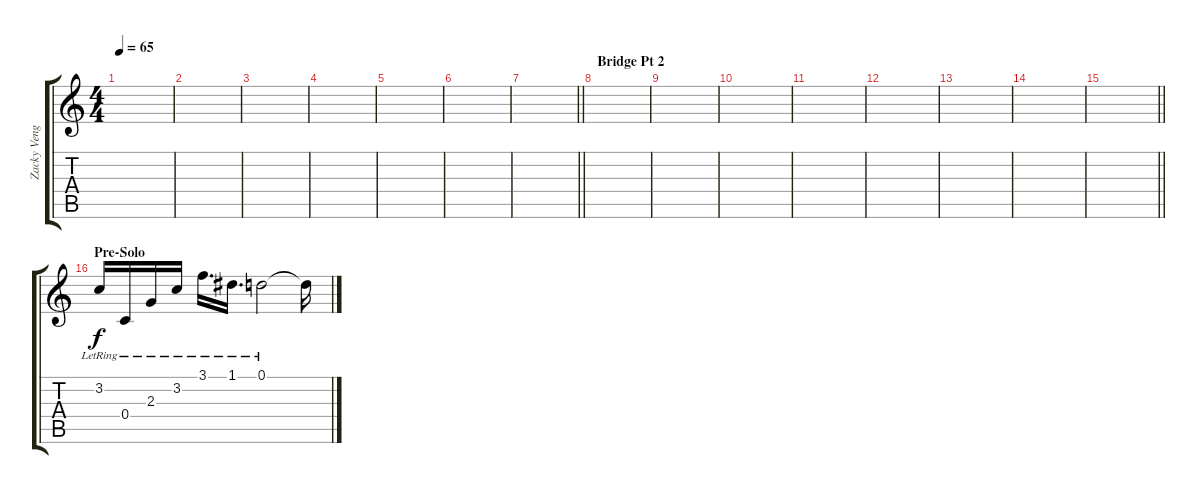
\track ("Zacky Vengeance [Overdubbed Guitar]" "Zacky Veng") {instrument distortionguitar}
\staff {score tabs}
\tuning (D4 A3 F3 C3 G2 C2) {hide}
\ts (4 4)
\tempo 65
\clef g2
\ks c
|
|
|
|
|
|
\barLineRight lightlight
|
\section ("" "Bridge Pt 2")
|
|
|
|
|
|
|
\barLineRight lightlight
|
\section ("" "Pre-Solo")
3.2{lr}.16{dy f volume 13 balance 8 instrument electricguitarclean} 0.4{lr}.16 2.3{lr}.16 3.2{lr}.16 3.1{lr}.16{d} 1.1{lr}.16{d} 0.1{lr}.2 0.1{t}.16
